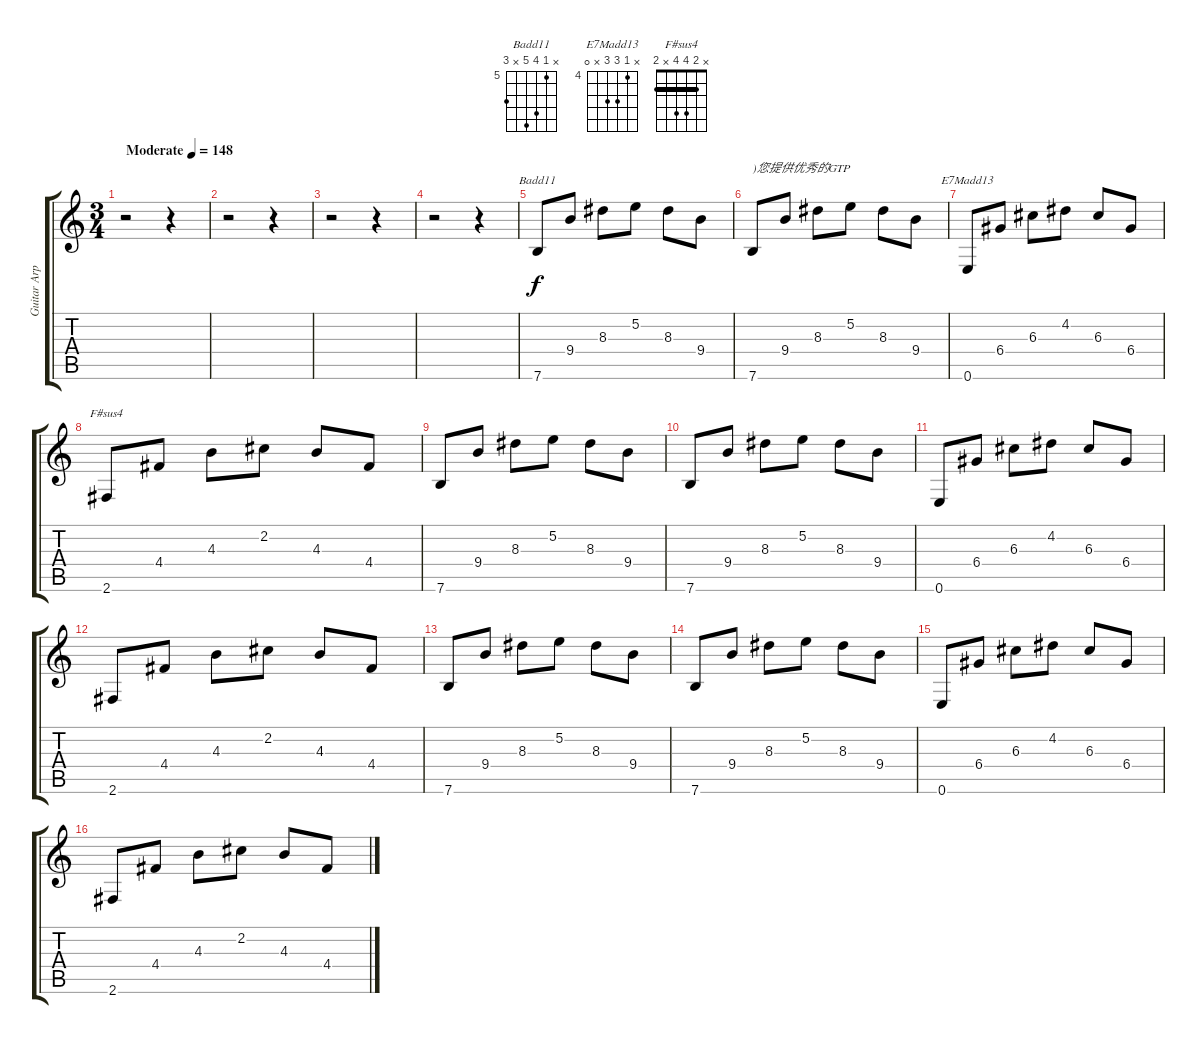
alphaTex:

\track ("Guitar Arpeggios" "Guitar Arp") {instrument electricguitarmuted}
\staff {score tabs}
\tuning (E4 B3 G3 D3 A2 E2) {hide}
\chord ("Badd11" x 5 8 9 x 7) {firstfret 5}
\chord ("E7Madd13" x 4 6 6 x 0) {firstfret 4}
\chord ("F#sus4" x 2 4 4 x 2) {barre 2}
\ts (3 4)
\tempo (148 "Moderate")
\clef g2
\ks c
r.2{dy f instrument electricguitarmuted} r.4 |
r.2 r.4 |
r.2 r.4 |
r.2 r.4 |
7.6.8{ch "Badd11"} 9.4.8 8.3.8 5.2.8 8.3.8 9.4.8 |
7.6.8{txt ")您提供优秀的GTP"} 9.4.8 8.3.8 5.2.8 8.3.8 9.4.8 |
0.6.8{ch "E7Madd13"} 6.4.8 6.3.8 4.2.8 6.3.8 6.4.8 |
2.6.8{ch "F#sus4"} 4.4.8 4.3.8 2.2.8 4.3.8 4.4.8 |
7.6.8 9.4.8 8.3.8 5.2.8 8.3.8 9.4.8 |
7.6.8 9.4.8 8.3.8 5.2.8 8.3.8 9.4.8 |
0.6.8 6.4.8 6.3.8 4.2.8 6.3.8 6.4.8 |
2.6.8 4.4.8 4.3.8 2.2.8 4.3.8 4.4.8 |
7.6.8 9.4.8 8.3.8 5.2.8 8.3.8 9.4.8 |
7.6.8 9.4.8 8.3.8 5.2.8 8.3.8 9.4.8 |
0.6.8 6.4.8 6.3.8 4.2.8 6.3.8 6.4.8 |
2.6.8 4.4.8 4.3.8 2.2.8 4.3.8 4.4.8
